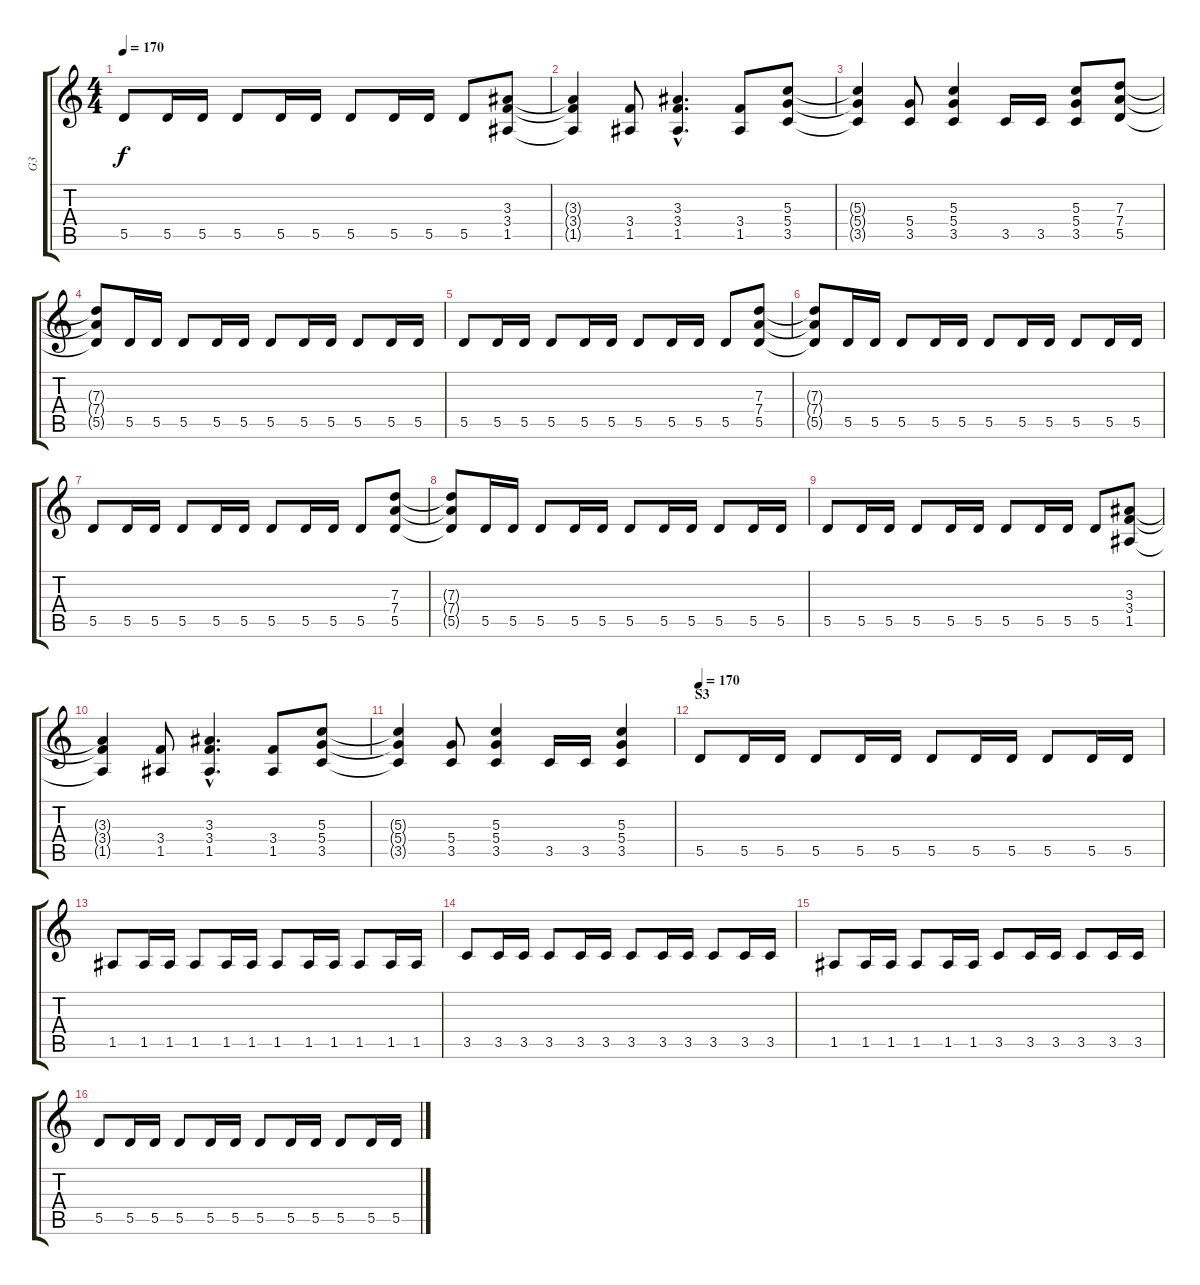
\track ("G3" "G3") {instrument overdrivenguitar}
\staff {score tabs}
\tuning (E4 B3 G3 D3 A2 E2) {hide}
\ts (4 4)
\tempo 170
\clef g2
\ks c
5.5.8{dy f} 5.5.16 5.5.16 5.5.8 5.5.16 5.5.16 5.5.8 5.5.16 5.5.16 5.5.8 (3.3 3.4 1.5).8 |
(3.3{t} 3.4{t} 1.5{t}).4 (3.4 1.5).8 (3.3{hac} 3.4{hac} 1.5{hac}).4{d} (3.4 1.5).8 (5.3 5.4 3.5).8 |
(5.3{t} 5.4{t} 3.5{t}).4 (5.4 3.5).8 (5.3 5.4 3.5).4 3.5.16 3.5.16 (5.3 5.4 3.5).8 (7.3 7.4 5.5).8 |
\section ("" "")
(7.3{t} 7.4{t} 5.5{t}).8 5.5.16 5.5.16 5.5.8 5.5.16 5.5.16 5.5.8 5.5.16 5.5.16 5.5.8 5.5.16 5.5.16 |
5.5.8 5.5.16 5.5.16 5.5.8 5.5.16 5.5.16 5.5.8 5.5.16 5.5.16 5.5.8 (7.3 7.4 5.5).8 |
(7.3{t} 7.4{t} 5.5{t}).8 5.5.16 5.5.16 5.5.8 5.5.16 5.5.16 5.5.8 5.5.16 5.5.16 5.5.8 5.5.16 5.5.16 |
5.5.8 5.5.16 5.5.16 5.5.8 5.5.16 5.5.16 5.5.8 5.5.16 5.5.16 5.5.8 (7.3 7.4 5.5).8 |
(7.3{t} 7.4{t} 5.5{t}).8 5.5.16 5.5.16 5.5.8 5.5.16 5.5.16 5.5.8 5.5.16 5.5.16 5.5.8 5.5.16 5.5.16 |
5.5.8 5.5.16 5.5.16 5.5.8 5.5.16 5.5.16 5.5.8 5.5.16 5.5.16 5.5.8 (3.3 3.4 1.5).8 |
(3.3{t} 3.4{t} 1.5{t}).4 (3.4 1.5).8 (3.3{hac} 3.4{hac} 1.5{hac}).4{d} (3.4 1.5).8 (5.3 5.4 3.5).8 |
(5.3{t} 5.4{t} 3.5{t}).4 (5.4 3.5).8 (5.3 5.4 3.5).4 3.5.16 3.5.16 (5.3 5.4 3.5).4 |
\section ("" "S3")
\tempo 170
5.5.8 5.5.16 5.5.16 5.5.8 5.5.16 5.5.16 5.5.8 5.5.16 5.5.16 5.5.8 5.5.16 5.5.16 |
1.5.8 1.5.16 1.5.16 1.5.8 1.5.16 1.5.16 1.5.8 1.5.16 1.5.16 1.5.8 1.5.16 1.5.16 |
3.5.8 3.5.16 3.5.16 3.5.8 3.5.16 3.5.16 3.5.8 3.5.16 3.5.16 3.5.8 3.5.16 3.5.16 |
1.5.8 1.5.16 1.5.16 1.5.8 1.5.16 1.5.16 3.5.8 3.5.16 3.5.16 3.5.8 3.5.16 3.5.16 |
5.5.8 5.5.16 5.5.16 5.5.8 5.5.16 5.5.16 5.5.8 5.5.16 5.5.16 5.5.8 5.5.16 5.5.16
